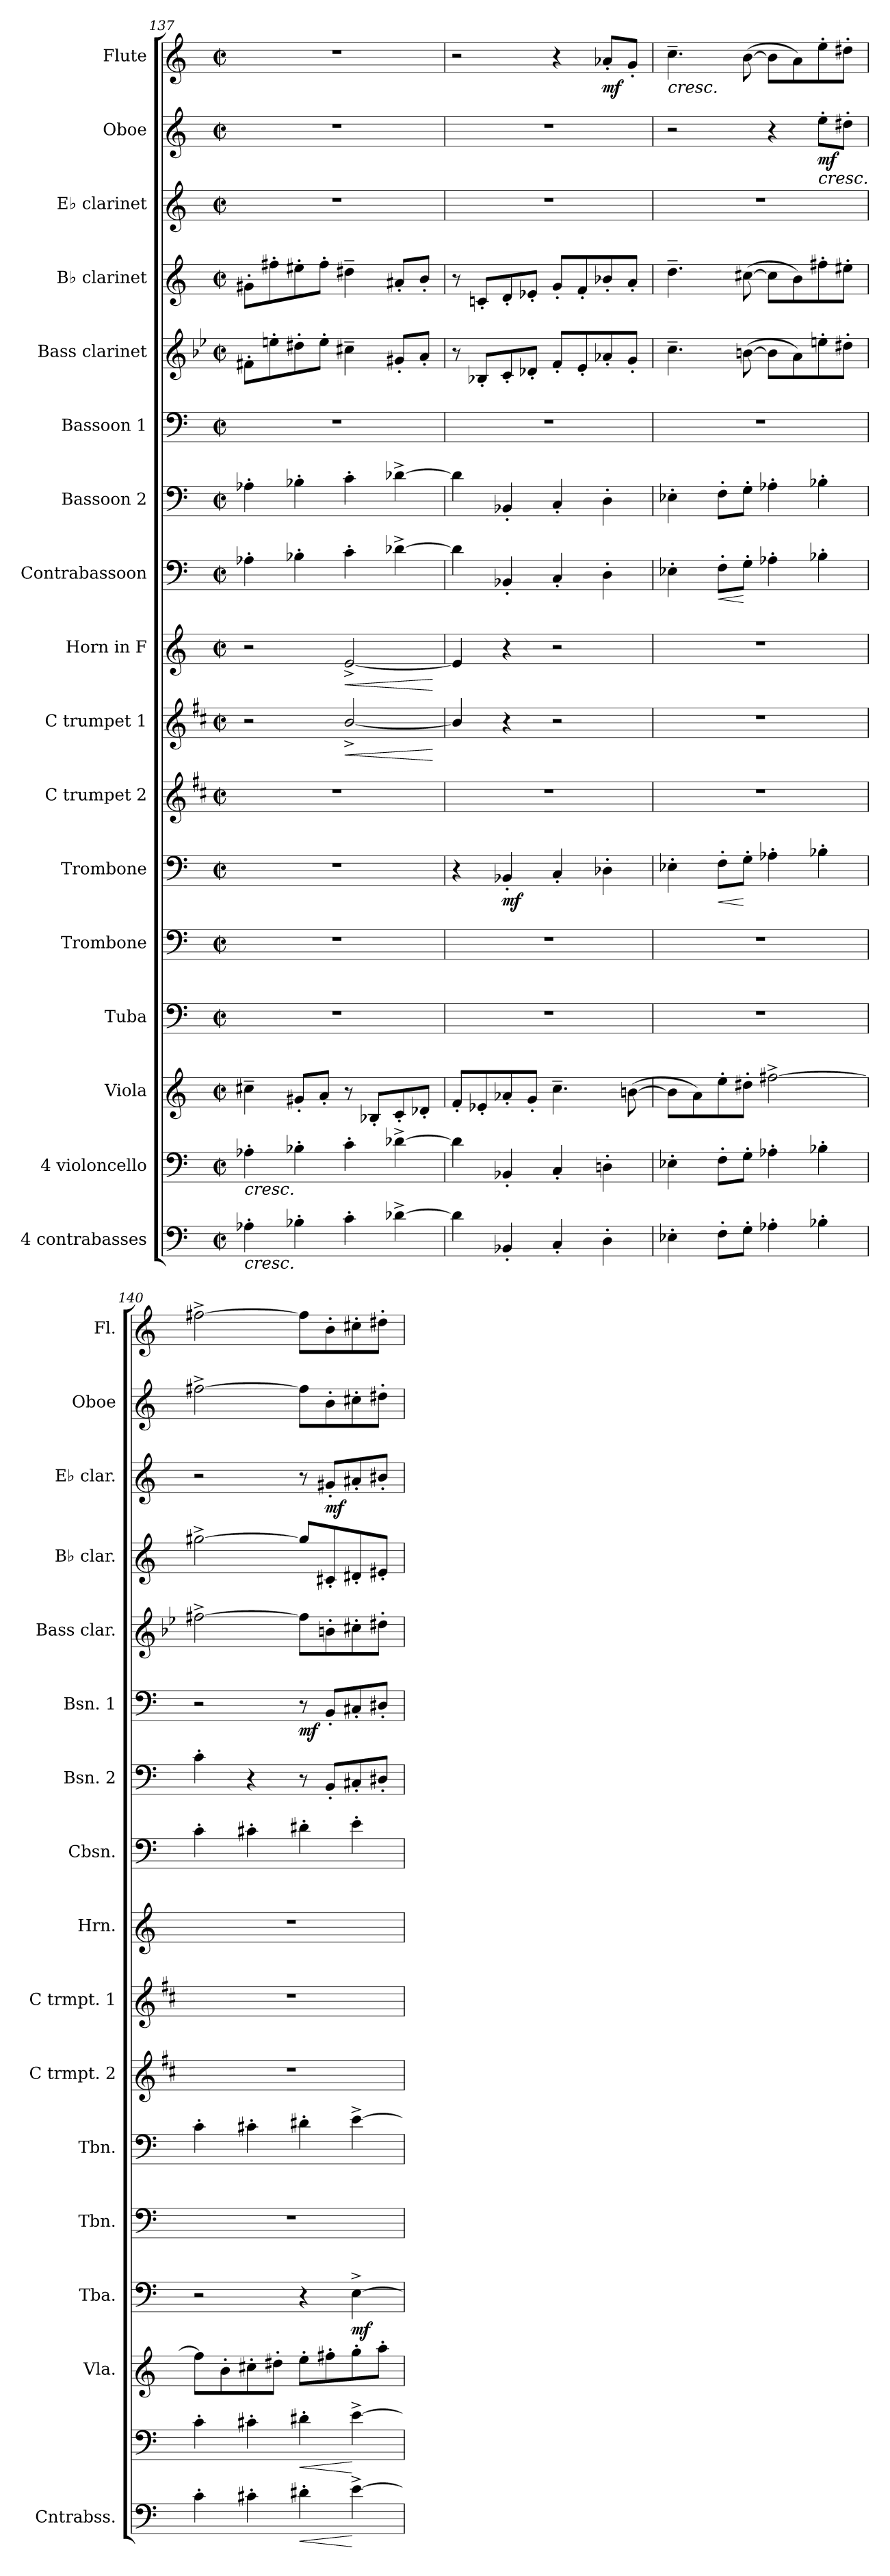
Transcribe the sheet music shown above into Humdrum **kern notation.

**kern	**dynam	**kern	**dynam	**kern	**kern	**dynam	**kern	**kern	**dynam	**kern	**kern	**dynam	**kern	**dynam	**kern	**dynam	**kern	**kern	**dynam	**kern	**kern	**kern	**dynam	**kern	**dynam	**kern	**dynam
*part17	*part17	*part16	*part16	*part15	*part14	*part14	*part13	*part12	*part12	*part11	*part10	*part10	*part9	*part9	*part8	*part8	*part7	*part6	*part6	*part5	*part4	*part3	*part3	*part2	*part2	*part1	*part1
*staff17	*staff17	*staff16	*staff16	*staff15	*staff14	*staff14	*staff13	*staff12	*staff12	*staff11	*staff10	*staff10	*staff9	*staff9	*staff8	*staff8	*staff7	*staff6	*staff6	*staff5	*staff4	*staff3	*staff3	*staff2	*staff2	*staff1	*staff1
*I"4 contrabasses	*	*I"4 violoncello	*	*I"Viola	*I"Tuba	*	*I"Trombone	*I"Trombone	*	*I"C trumpet 2	*I"C trumpet 1	*	*I"Horn in F	*	*I"Contrabassoon	*	*I"Bassoon 2	*I"Bassoon 1	*	*I"Bass clarinet	*I"B♭ clarinet	*I"E♭ clarinet	*	*I"Oboe	*	*I"Flute	*
*I'Cntrabss.	*	*	*	*I'Vla.	*I'Tba.	*	*I'Tbn.	*I'Tbn.	*	*I'C trmpt. 2	*I'C trmpt. 1	*	*I'Hrn.	*	*I'Cbsn.	*	*I'Bsn. 2	*I'Bsn. 1	*	*I'Bass clar.	*I'B♭ clar.	*I'E♭ clar.	*	*I'Oboe	*	*I'Fl.	*
*clefF4	*	*clefF4	*	*clefG2	*clefF4	*	*clefF4	*clefF4	*	*clefG2	*clefG2	*	*clefG2	*	*clefF4	*	*clefF4	*clefF4	*	*clefG2	*clefG2	*clefG2	*	*clefG2	*	*clefG2	*
*ITrd7c12	*	*	*	*	*	*	*	*	*	*ITrd1c2	*ITrd1c2	*	*ITrd4c7	*	*ITrd7c12	*	*	*	*	*ITrd8c14	*ITrd1c2	*ITrd-2c-3	*	*	*	*	*
*k[]	*	*k[]	*	*k[]	*k[]	*	*k[]	*k[]	*	*k[]	*k[]	*	*k[b-]	*	*k[]	*	*k[]	*k[]	*	*k[b-e-]	*k[b-e-]	*k[b-e-a-]	*	*k[]	*	*k[]	*
*M2/2	*	*M2/2	*	*M2/2	*M2/2	*	*M2/2	*M2/2	*	*M2/2	*M2/2	*	*M2/2	*	*M2/2	*	*M2/2	*M2/2	*	*M2/2	*M2/2	*M2/2	*	*M2/2	*	*M2/2	*
*met(c|)	*	*met(c|)	*	*met(c|)	*met(c|)	*	*met(c|)	*met(c|)	*	*met(c|)	*met(c|)	*	*met(c|)	*	*met(c|)	*	*met(c|)	*met(c|)	*	*met(c|)	*met(c|)	*met(c|)	*	*met(c|)	*	*met(c|)	*
=137	=137	=137	=137	=137	=137	=137	=137	=137	=137	=137	=137	=137	=137	=137	=137	=137	=137	=137	=137	=137	=137	=137	=137	=137	=137	=137	=137
!	!	!LO:TX:b:i:t=cresc.	!	!	!	!	!	!	!	!	!	!	!	!	!	!	!	!	!	!	!	!	!	!	!	!	!
!LO:TX:b:i:t=cresc.	!	!	!	!	!	!	!	!	!	!	!	!	!	!	!	!	!	!	!	!	!	!	!	!	!	!	!
4AA-X'\	.	4A-X'\	.	4cc#X~\	1r	.	1r	1r	.	1r	2r	.	2r	.	4AA-X'\	.	4A-X'\	1r	.	8F#X'\L	8f#X'\L	1r	.	1r	.	1r	.
.	.	.	.	.	.	.	.	.	.	.	.	.	.	.	.	.	.	.	.	8en'\	8een'\	.	.	.	.	.	.
4BB-X'\	.	4B-X'\	.	8g#X'/L	.	.	.	.	.	.	.	.	.	.	4BB-X'\	.	4B-X'\	.	.	8d#X'\	8dd#X'\	.	.	.	.	.	.
.	.	.	.	8a'/J	.	.	.	.	.	.	.	.	.	.	.	.	.	.	.	8e'\J	8ee'\J	.	.	.	.	.	.
!	!	!	!	!	!	!	!	!	!	!	!	!LO:HP:b	!	!LO:HP:b	!	!	!	!	!	!	!	!	!	!	!	!	!
4C'\	.	4c'\	.	8r	.	.	.	.	.	.	[2a^/	<	[2A^/	<	4C'\	.	4c'\	.	.	4c#X~\	4cc#X~\	.	.	.	.	.	.
.	.	.	.	8B-X'/L	.	.	.	.	.	.	.	.	.	.	.	.	.	.	.	.	.	.	.	.	.	.	.
[4D-X^\	.	[4d-X^\	.	8c'/	.	.	.	.	.	.	.	.	.	.	[4D-X^\	.	[4d-X^\	.	.	8G#X'/L	8g#X'/L	.	.	.	.	.	.
.	.	.	.	8d-X'/J	.	.	.	.	.	.	.	.	.	.	.	.	.	.	.	8A'/J	8a'/J	.	.	.	.	.	.
.	.	.	.	.	.	.	.	.	.	.	.	[	.	[	.	.	.	.	.	.	.	.	.	.	.	.	.
!!LO:PB:g=z
=138	=138	=138	=138	=138	=138	=138	=138	=138	=138	=138	=138	=138	=138	=138	=138	=138	=138	=138	=138	=138	=138	=138	=138	=138	=138	=138	=138
4D-\]	.	4d-\]	.	8f'/L	1r	.	1r	4r	.	1r	4a/]	.	4A/]	.	4D-\]	.	4d-\]	1r	.	8r	8r	1r	.	1r	.	2r	.
.	.	.	.	8e-X'/	.	.	.	.	.	.	.	.	.	.	.	.	.	.	.	8BB-X'/L	8B-X'/L	.	.	.	.	.	.
!	!	!	!	!	!	!	!	!	!LO:DY:b	!	!	!	!	!	!	!	!	!	!	!	!	!	!	!	!	!	!
4BBB-X'/	.	4BB-X'/	.	8a-X'/	.	.	.	4BB-X'/	mf	.	4r	.	4r	.	4BBB-X'/	.	4BB-X'/	.	.	8C'/	8c'/	.	.	.	.	.	.
.	.	.	.	8g'/J	.	.	.	.	.	.	.	.	.	.	.	.	.	.	.	8D-X'/J	8d-X'/J	.	.	.	.	.	.
4CC'/	.	4C'/	.	4.cc~\	.	.	.	4C'/	.	.	2r	.	2r	.	4CC'/	.	4C'/	.	.	8F'/L	8f'/L	.	.	.	.	4r	.
.	.	.	.	.	.	.	.	.	.	.	.	.	.	.	.	.	.	.	.	8E-'/	8e-'/	.	.	.	.	.	.
!	!	!	!	!	!	!	!	!	!	!	!	!	!	!	!	!	!	!	!	!	!	!	!	!	!	!	!LO:DY:b
4DD'\	.	4Dn'\	.	.	.	.	.	4D-X'\	.	.	.	.	.	.	4DD'\	.	4D'\	.	.	8A-X'/	8a-X'/	.	.	.	.	8a-X'/L	mf
.	.	.	.	(>[8bn\	.	.	.	.	.	.	.	.	.	.	.	.	.	.	.	8G'/J	8g'/J	.	.	.	.	8g'/J	.
!!LO:PB:g=z
=139	=139	=139	=139	=139	=139	=139	=139	=139	=139	=139	=139	=139	=139	=139	=139	=139	=139	=139	=139	=139	=139	=139	=139	=139	=139	=139	=139
!	!	!	!	!	!	!	!	!	!	!	!	!	!	!	!	!	!	!	!	!	!	!	!	!	!	!LO:TX:b:i:t=cresc.	!
4EE-X'\	.	4E-X'\	.	8b\L]	1r	.	1r	4E-X'\	.	1r	1r	.	1r	.	4EE-X'\	.	4E-X'\	1r	.	4.c~\	4.cc~\	1r	.	2r	.	4.cc~\	.
.	.	.	.	8a\)	.	.	.	.	.	.	.	.	.	.	.	.	.	.	.	.	.	.	.	.	.	.	.
!	!	!	!	!	!	!	!	!	!LO:HP:b	!	!	!	!	!	!	!LO:HP:b	!	!	!	!	!	!	!	!	!	!	!
8FF'\L	.	8F'\L	.	8ee'\	.	.	.	8F'\L	<	.	.	.	.	.	8FF'\L	<	8F'\L	.	.	.	.	.	.	.	.	.	.
8GG'\J	.	8G'\J	.	8dd#X'\J	.	.	.	8G'\J	[	.	.	.	.	.	8GG'\J	[	8G'\J	.	.	(>[8Bn\	(>[8bn\	.	.	.	.	(>[8b\	.
4AA-X'\	.	4A-X'\	.	[2ff#X^\	.	.	.	4A-X'\	.	.	.	.	.	.	4AA-X'\	.	4A-X'\	.	.	8B\L]	8b\L]	.	.	4r	.	8b\L]	.
.	.	.	.	.	.	.	.	.	.	.	.	.	.	.	.	.	.	.	.	8A\)	8a\)	.	.	.	.	8a\)	.
!	!	!	!	!	!	!	!	!	!	!	!	!	!	!	!	!	!	!	!	!	!	!	!	!LO:TX:b:i:t=cresc.	!	!	!
!	!	!	!	!	!	!	!	!	!	!	!	!	!	!	!	!	!	!	!	!	!	!	!	!	!LO:DY:b	!	!
4BB-X'\	.	4B-X'\	.	.	.	.	.	4B-X'\	.	.	.	.	.	.	4BB-X'\	.	4B-X'\	.	.	8en'\	8een'\	.	.	8ee'\L	mf	8ee'\	.
.	.	.	.	.	.	.	.	.	.	.	.	.	.	.	.	.	.	.	.	8d#X'\J	8dd#X'\J	.	.	8dd#X'\J	.	8dd#X'\J	.
=140	=140	=140	=140	=140	=140	=140	=140	=140	=140	=140	=140	=140	=140	=140	=140	=140	=140	=140	=140	=140	=140	=140	=140	=140	=140	=140	=140
4C'\	.	4c'\	.	8ff#\L]	2r	.	1r	4c'\	.	1r	1r	.	1r	.	4C'\	.	4c'\	2r	.	[2f#X^\	[2ff#X^\	2r	.	[2ff#X^\	.	[2ff#X^\	.
.	.	.	.	8b'\	.	.	.	.	.	.	.	.	.	.	.	.	.	.	.	.	.	.	.	.	.	.	.
4C#X'\	.	4c#X'\	.	8cc#X'\	.	.	.	4c#X'\	.	.	.	.	.	.	4C#X'\	.	4r	.	.	.	.	.	.	.	.	.	.
.	.	.	.	8dd#X'\J	.	.	.	.	.	.	.	.	.	.	.	.	.	.	.	.	.	.	.	.	.	.	.
!	!LO:HP:b	!	!LO:HP:b	!	!	!	!	!	!	!	!	!	!	!	!	!	!	!	!LO:DY:b	!	!	!	!	!	!	!	!
4D#X'\	<	4d#X'\	<	8ee'\L	4r	.	.	4d#X'\	.	.	.	.	.	.	4D#X'\	.	8r	8r	mf	8f#\L]	8ff#\L]	8r	.	8ff#\L]	.	8ff#\L]	.
!	!	!	!	!	!	!	!	!	!	!	!	!	!	!	!	!	!	!	!	!	!	!	!LO:DY:b	!	!	!	!
.	.	.	.	8ff#X'\	.	.	.	.	.	.	.	.	.	.	.	.	8BB'/L	8BB'/L	.	8Bn'\	8Bn'/	8bn'/L	mf	8b'\	.	8b'\	.
!	!	!	!	!	!	!LO:DY:b	!	!	!	!	!	!	!	!	!	!	!	!	!	!	!	!	!	!	!	!	!
[4E^\	[	[4e^\	[	8gg'\	[4E^\	mf	.	[4e^\	.	.	.	.	.	.	4E'\	.	8C#X'/	8C#X'/	.	8c#X'\	8c#X'/	8cc#X'/	.	8cc#X'\	.	8cc#X'\	.
.	.	.	.	8aa'\J	.	.	.	.	.	.	.	.	.	.	.	.	8D#X'/J	8D#X'/J	.	8d#X'\J	8d#X'/J	8dd#X'/J	.	8dd#X'\J	.	8dd#X'\J	.
=	=	=	=	=	=	=	=	=	=	=	=	=	=	=	=	=	=	=	=	=	=	=	=	=	=	=	=
*-	*-	*-	*-	*-	*-	*-	*-	*-	*-	*-	*-	*-	*-	*-	*-	*-	*-	*-	*-	*-	*-	*-	*-	*-	*-	*-	*-
